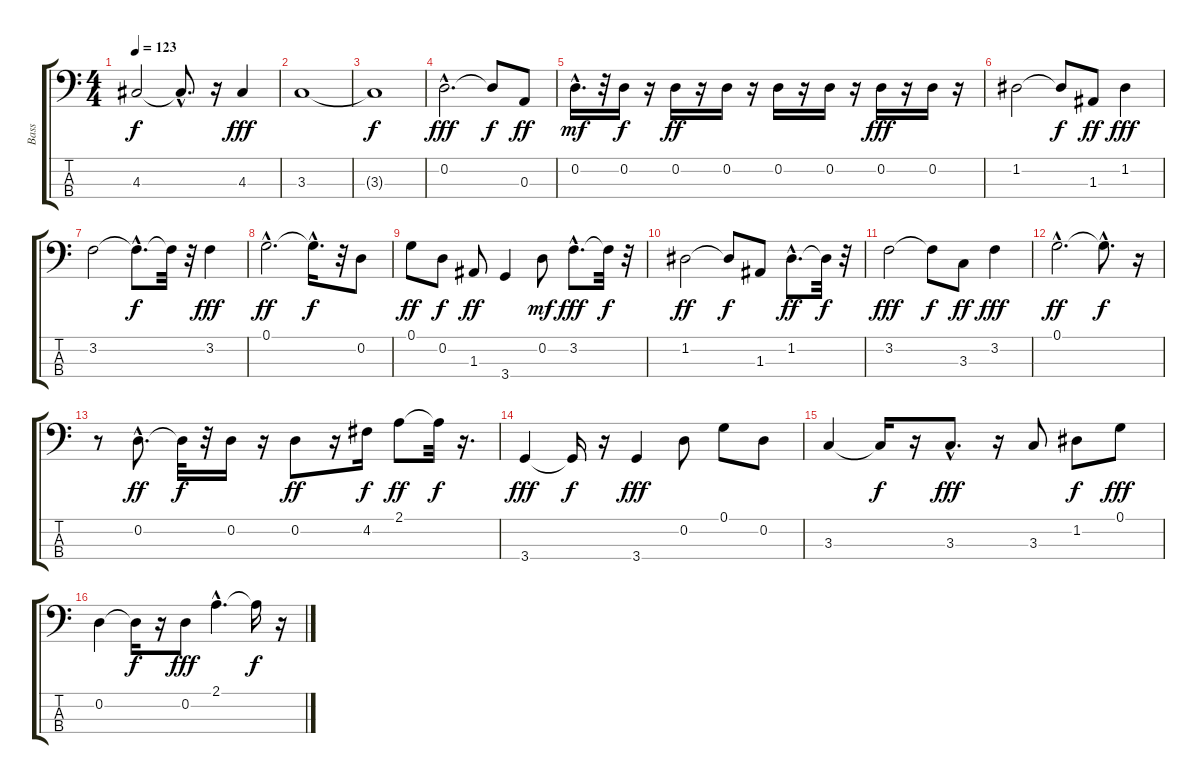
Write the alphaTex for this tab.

\track ("Bass" "Bass") {instrument fretlessbass}
\staff {score tabs}
\tuning (G2 D2 A1 E1) {hide}
\ts (4 4)
\tempo 123
\clef f4
\ks c
4.3{t}.2{dy f} 4.3{hac t}.8{d} r.16 4.3.4{dy fff} |
3.3.1 |
3.3{t}.1{dy f} |
0.2{hac}.2{d dy fff} 0.2{t}.8{dy f} 0.3.8{dy ff} |
0.2{hac}.16{d dy mf} r.32 0.2.16{dy f} r.16 0.2.16{dy ff} r.16 0.2.16 r.16 0.2.16 r.16 0.2.16 r.16 0.2.16{dy fff} r.16 0.2.16 r.16 |
1.2.2 1.2{t}.8{dy f} 1.3.8{dy ff} 1.2.4{dy fff} |
3.2.2 3.2{hac t}.8{d dy f} 3.2{t}.32 r.32 3.2.4{dy fff} |
0.1{hac}.2{d dy ff} 0.1{hac t}.16{d dy f} r.32 0.2.8 |
0.1.8{dy ff} 0.2.8{dy f} 1.3.8{dy ff} 3.4.4 0.2.8{dy mf} 3.2{hac}.8{d dy fff} 3.2{t}.32{dy f} r.32 |
1.2.2{dy ff} 1.2{t}.8{dy f} 1.3.8 1.2{hac}.8{d dy ff} 1.2{t}.32{dy f} r.32 |
3.2.2{dy fff} 3.2{t}.8{dy f} 3.3.8{dy ff} 3.2.4{dy fff} |
0.1{hac}.2{d dy ff} 0.1{hac t}.8{d dy f} r.16 |
r.8 0.2{hac}.8{d dy ff} 0.2{t}.32{dy f} r.32 0.2.16 r.16 0.2.8{dy ff} r.16 4.2.16{dy f} 2.1.8{dy ff} 2.1{t}.32{dy f} r.16{d} |
3.4.4{dy fff} 3.4{t}.16{dy f} r.16 3.4.4{dy fff} 0.2.8 0.1.8 0.2.8 |
3.3.4 3.3{t}.16{dy f} r.16 3.3{hac}.8{d dy fff} r.16 3.3.8 1.2.8{dy f} 0.1.8{dy fff} |
0.2.4 0.2{t}.16{dy f} r.16 0.2.8{dy fff} 2.1{hac}.4{d} 2.1{t}.16{dy f} r.16
